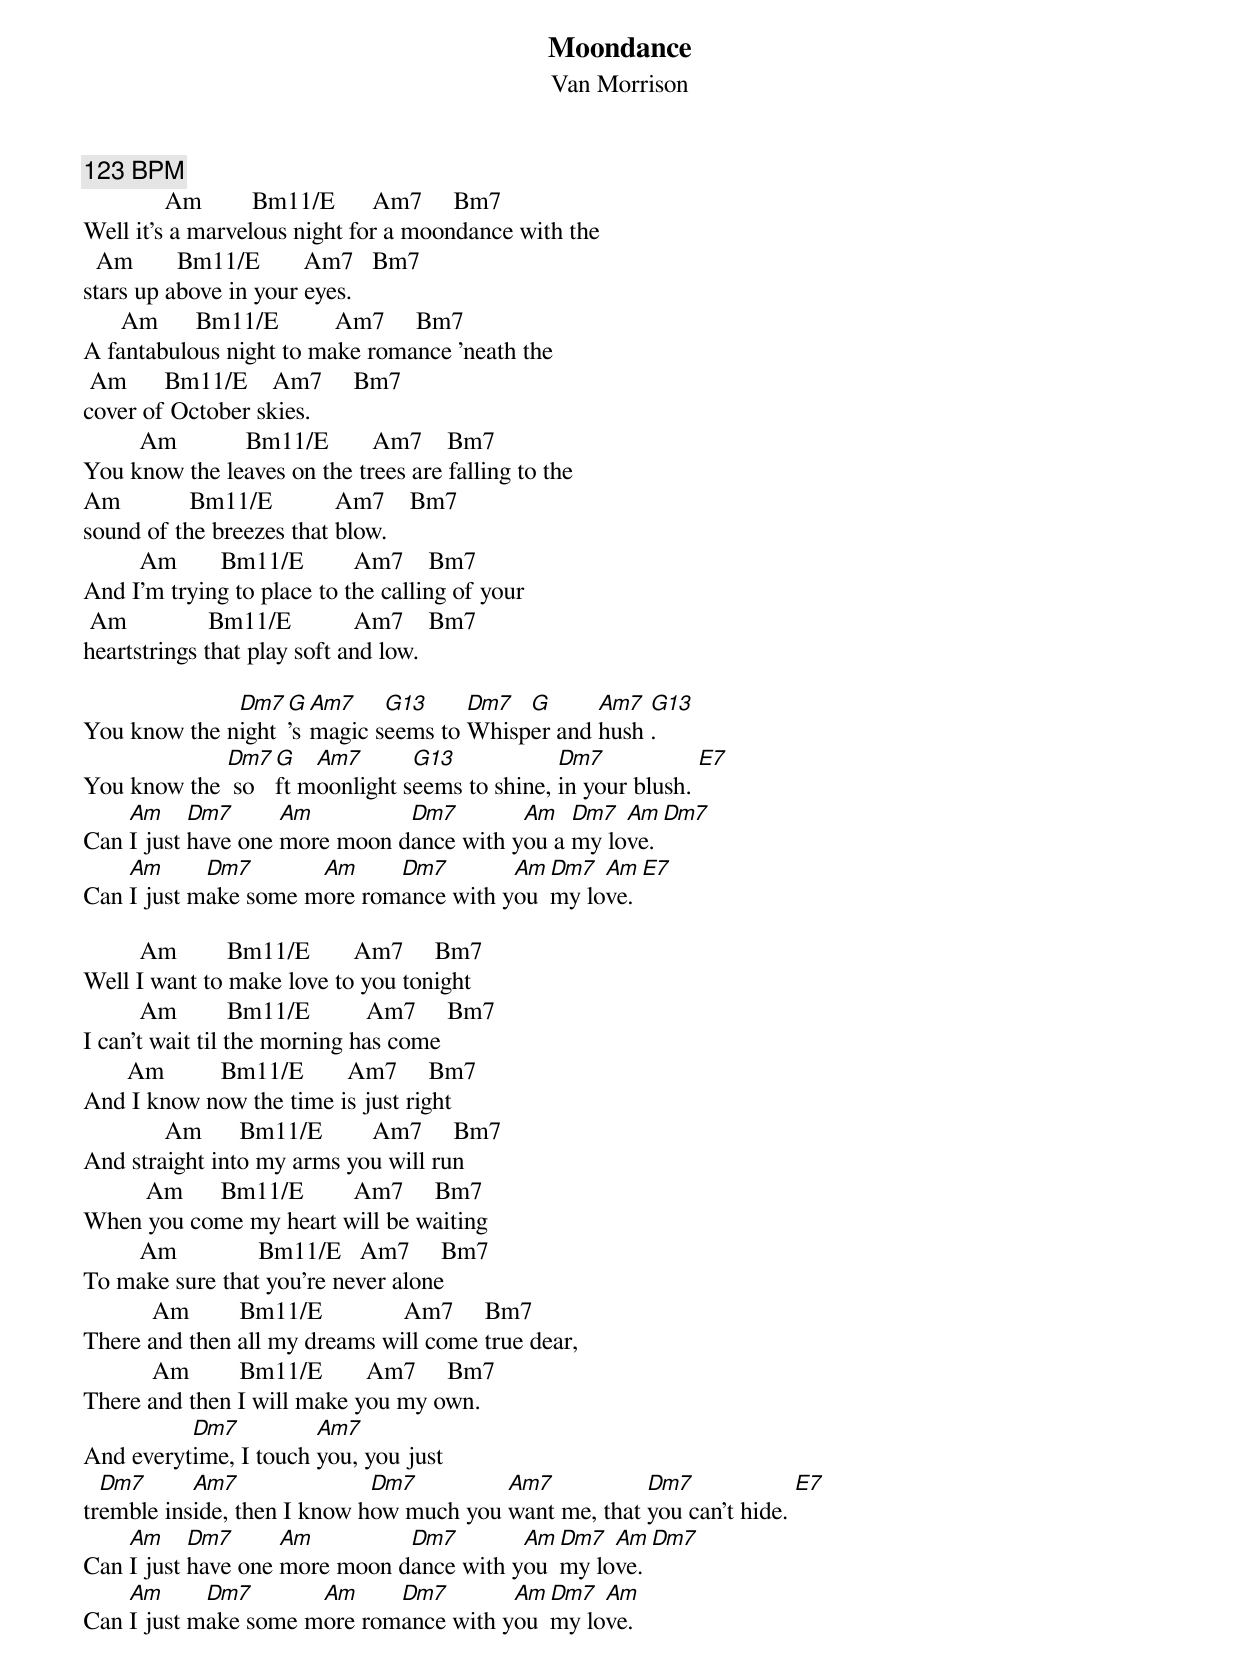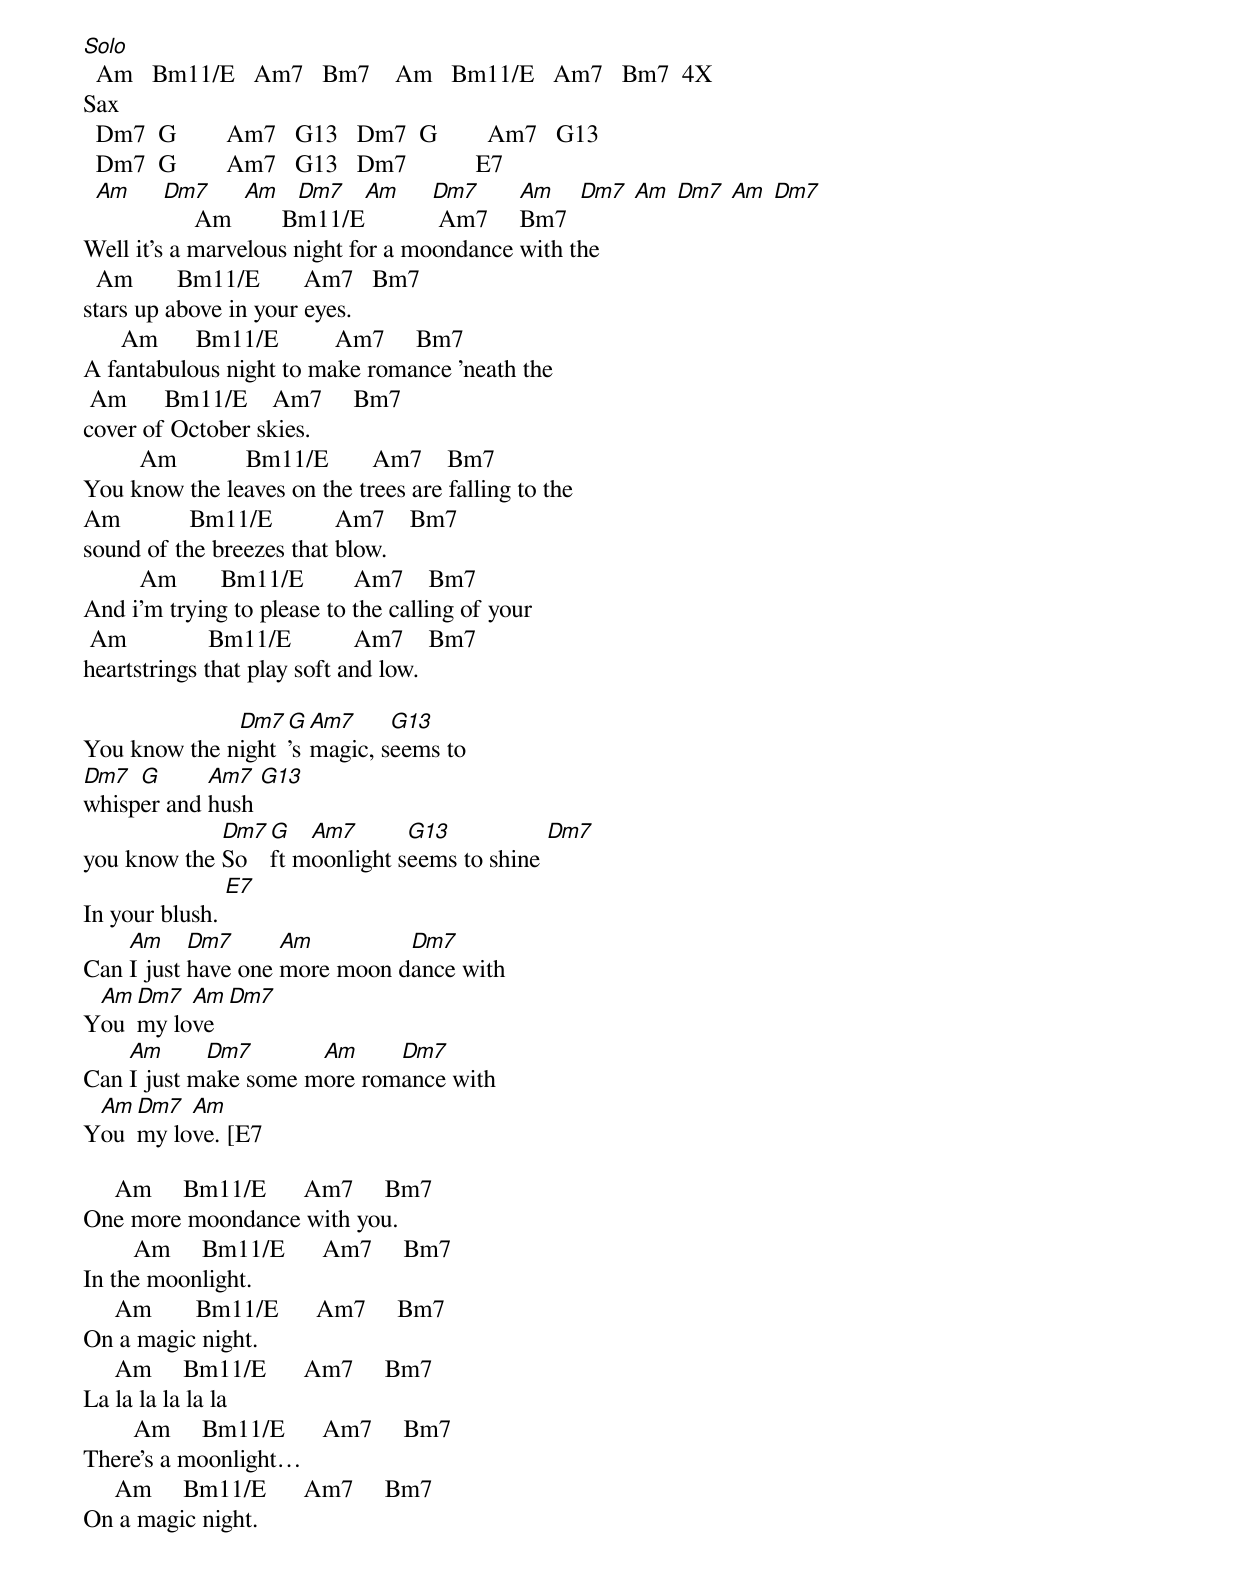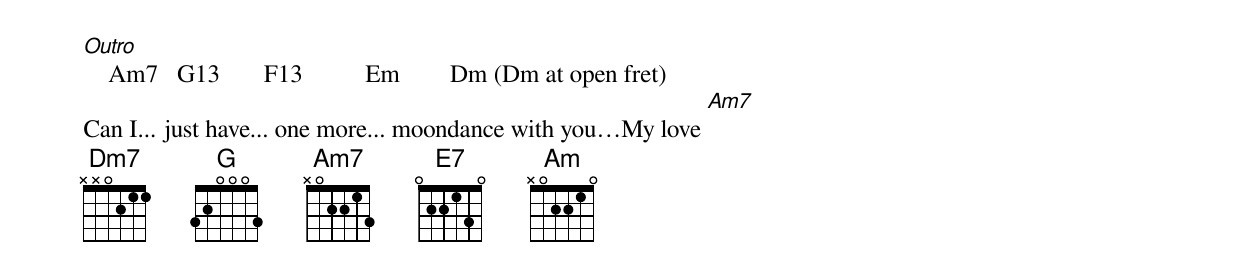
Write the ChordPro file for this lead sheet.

{title:Moondance}
{subtitle:Van Morrison}
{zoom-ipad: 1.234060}
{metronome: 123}
{c:123 BPM}
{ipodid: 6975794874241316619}
             Am        Bm11/E      Am7     Bm7
Well it's a marvelous night for a moondance with the
  Am       Bm11/E       Am7   Bm7
stars up above in your eyes.
      Am      Bm11/E         Am7     Bm7
A fantabulous night to make romance 'neath the
 Am      Bm11/E    Am7     Bm7
cover of October skies.
         Am           Bm11/E       Am7    Bm7
You know the leaves on the trees are falling to the
Am           Bm11/E          Am7    Bm7
sound of the breezes that blow.
         Am       Bm11/E        Am7    Bm7
And I'm trying to place to the calling of your
 Am             Bm11/E          Am7    Bm7
heartstrings that play soft and low.

You know the n[Dm7]ight[G]'s [Am7]magic s[G13]eems to [Dm7]Whisp[G]er and [Am7]hush [G13].
You know the [Dm7] so[G]ft m[Am7]oonlight s[G13]eems to shine, [Dm7]in your blush. [E7]
Can [Am]I just [Dm7]have one [Am]more moon d[Dm7]ance with y[Am]ou a [Dm7]my lo[Am]ve. [Dm7]
Can [Am]I just m[Dm7]ake some m[Am]ore rom[Dm7]ance with y[Am]ou [Dm7]my lo[Am]ve. [E7]

         Am        Bm11/E       Am7     Bm7
Well I want to make love to you tonight
         Am        Bm11/E         Am7     Bm7
I can't wait til the morning has come
       Am         Bm11/E       Am7     Bm7
And I know now the time is just right
             Am      Bm11/E        Am7     Bm7
And straight into my arms you will run
          Am      Bm11/E        Am7     Bm7
When you come my heart will be waiting
         Am             Bm11/E   Am7     Bm7
To make sure that you're never alone
           Am        Bm11/E             Am7     Bm7
There and then all my dreams will come true dear,
           Am        Bm11/E       Am7     Bm7
There and then I will make you my own.
And everyt[Dm7]ime, I touch [Am7]you, you just
tr[Dm7]emble ins[Am7]ide, then I know h[Dm7]ow much you [Am7]want me, that [Dm7]you can't hide. [E7]
Can [Am]I just [Dm7]have one [Am]more moon d[Dm7]ance with y[Am]ou [Dm7]my lo[Am]ve. [Dm7]
Can [Am]I just m[Dm7]ake some m[Am]ore rom[Dm7]ance with y[Am]ou [Dm7]my lo[Am]ve.

[Solo]
  Am   Bm11/E   Am7   Bm7    Am   Bm11/E   Am7   Bm7  4X
Sax
  Dm7  G        Am7   G13   Dm7  G        Am7   G13
  Dm7  G        Am7   G13   Dm7           E7
  [Am]     [Dm7]     Am  [Am]      B[Dm7]m11/E[Am]     [Dm7] Am7     [Am]Bm7  [Dm7] [Am] [Dm7] [Am] [Dm7]
Well it's a marvelous night for a moondance with the
  Am       Bm11/E       Am7   Bm7
stars up above in your eyes.
      Am      Bm11/E         Am7     Bm7
A fantabulous night to make romance 'neath the
 Am      Bm11/E    Am7     Bm7
cover of October skies.
         Am           Bm11/E       Am7    Bm7
You know the leaves on the trees are falling to the
Am           Bm11/E          Am7    Bm7
sound of the breezes that blow.
         Am       Bm11/E        Am7    Bm7
And i'm trying to please to the calling of your
 Am             Bm11/E          Am7    Bm7
heartstrings that play soft and low.

You know the n[Dm7]ight[G]'s [Am7]magic, s[G13]eems to
[Dm7]whisp[G]er and [Am7]hush [G13]
you know the [Dm7]So  [G]ft m[Am7]oonlight s[G13]eems to shine [Dm7]
In your blush. [E7]
Can [Am]I just [Dm7]have one [Am]more moon d[Dm7]ance with
Y[Am]ou [Dm7]my lo[Am]ve [Dm7]
Can [Am]I just m[Dm7]ake some m[Am]ore rom[Dm7]ance with
Y[Am]ou [Dm7]my lo[Am]ve. [E7

     Am     Bm11/E      Am7     Bm7
One more moondance with you.
        Am     Bm11/E      Am7     Bm7
In the moonlight.
     Am       Bm11/E      Am7     Bm7
On a magic night.
     Am     Bm11/E      Am7     Bm7
La la la la la la
        Am     Bm11/E      Am7     Bm7
There's a moonlight…
     Am     Bm11/E      Am7     Bm7
On a magic night.

[Outro]
    Am7   G13       F13          Em        Dm (Dm at open fret)
Can I... just have... one more... moondance with you…My love [Am7]
